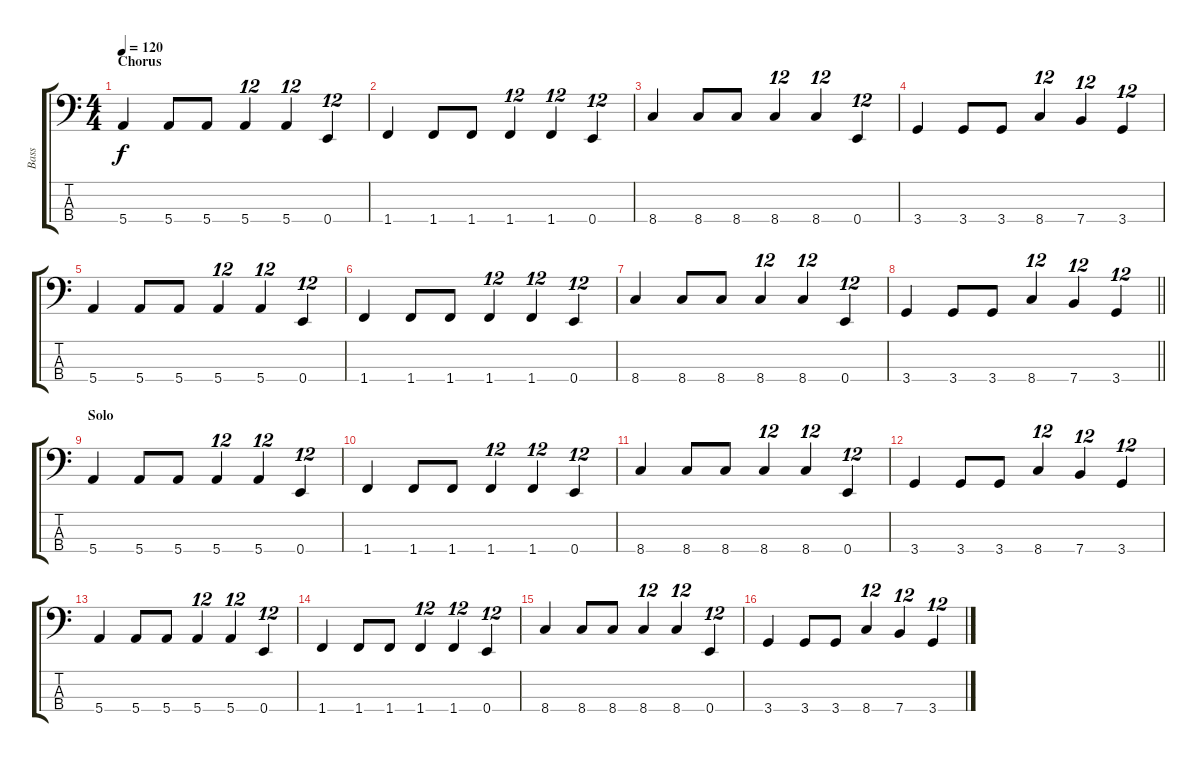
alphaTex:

\track ("Bass" "Bass") {instrument electricbasspick}
\staff {score tabs}
\tuning (G2 D2 A1 E1) {hide}
\ts (4 4)
\section ("" "Chorus")
\tempo 120
\clef f4
\ks c
5.4.4{dy f} 5.4.8 5.4.8 5.4.4{tu (12 8)} 5.4.4{tu (12 8)} 0.4.4{tu (12 8)} |
1.4.4 1.4.8 1.4.8 1.4.4{tu (12 8)} 1.4.4{tu (12 8)} 0.4.4{tu (12 8)} |
8.4.4 8.4.8 8.4.8 8.4.4{tu (12 8)} 8.4.4{tu (12 8)} 0.4.4{tu (12 8)} |
3.4.4 3.4.8 3.4.8 8.4.4{tu (12 8)} 7.4.4{tu (12 8)} 3.4.4{tu (12 8)} |
5.4.4 5.4.8 5.4.8 5.4.4{tu (12 8)} 5.4.4{tu (12 8)} 0.4.4{tu (12 8)} |
1.4.4 1.4.8 1.4.8 1.4.4{tu (12 8)} 1.4.4{tu (12 8)} 0.4.4{tu (12 8)} |
8.4.4 8.4.8 8.4.8 8.4.4{tu (12 8)} 8.4.4{tu (12 8)} 0.4.4{tu (12 8)} |
\barLineRight lightlight
3.4.4 3.4.8 3.4.8 8.4.4{tu (12 8)} 7.4.4{tu (12 8)} 3.4.4{tu (12 8)} |
\section ("" "Solo")
5.4.4 5.4.8 5.4.8 5.4.4{tu (12 8)} 5.4.4{tu (12 8)} 0.4.4{tu (12 8)} |
1.4.4 1.4.8 1.4.8 1.4.4{tu (12 8)} 1.4.4{tu (12 8)} 0.4.4{tu (12 8)} |
8.4.4 8.4.8 8.4.8 8.4.4{tu (12 8)} 8.4.4{tu (12 8)} 0.4.4{tu (12 8)} |
3.4.4 3.4.8 3.4.8 8.4.4{tu (12 8)} 7.4.4{tu (12 8)} 3.4.4{tu (12 8)} |
5.4.4 5.4.8 5.4.8 5.4.4{tu (12 8)} 5.4.4{tu (12 8)} 0.4.4{tu (12 8)} |
1.4.4 1.4.8 1.4.8 1.4.4{tu (12 8)} 1.4.4{tu (12 8)} 0.4.4{tu (12 8)} |
8.4.4 8.4.8 8.4.8 8.4.4{tu (12 8)} 8.4.4{tu (12 8)} 0.4.4{tu (12 8)} |
3.4.4 3.4.8 3.4.8 8.4.4{tu (12 8)} 7.4.4{tu (12 8)} 3.4.4{tu (12 8)}
